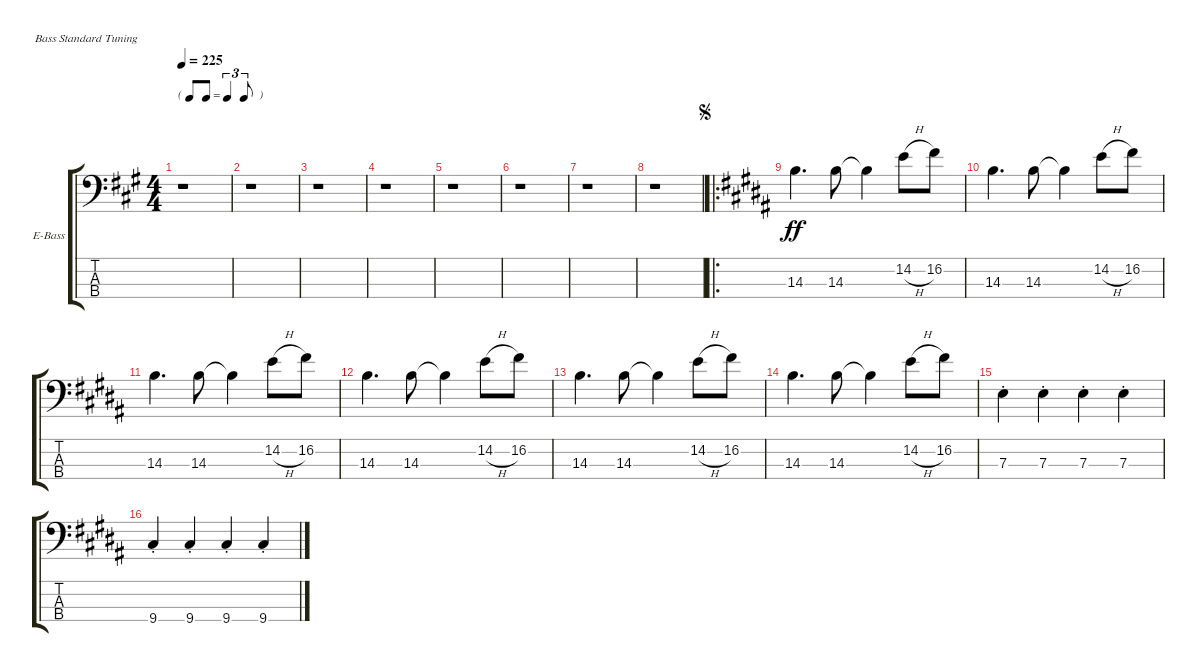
\defaultSystemsLayout 4
\bracketExtendMode groupsimilarinstruments
\firstSystemTrackNameOrientation horizontal
\otherSystemsTrackNameOrientation horizontal
\track ("Electric Bass" "E-Bass") {instrument electricbassfinger}
\staff {score tabs}
\tuning (G2 D2 A1 E1)
\ts (4 4)
\tf triplet8th
\tempo 225
\clef f4
\ks a
r.1{dy ff instrument electricbassfinger} |
r.1 |
r.1 |
r.1 |
r.1 |
r.1 |
r.1 |
r.1 |
\ro
\jump segno
\ks b
14.3.4{d} 14.3.8 14.3{t}.4 14.2{h}.8 16.2.8 |
14.3.4{d} 14.3.8 14.3{t}.4 14.2{h}.8 16.2.8 |
14.3.4{d} 14.3.8 14.3{t}.4 14.2{h}.8 16.2.8 |
14.3.4{d} 14.3.8 14.3{t}.4 14.2{h}.8 16.2.8 |
14.3.4{d} 14.3.8 14.3{t}.4 14.2{h}.8 16.2.8 |
14.3.4{d} 14.3.8 14.3{t}.4 14.2{h}.8 16.2.8 |
7.3{st}.4 7.3{st}.4 7.3{st}.4 7.3{st}.4 |
9.4{st}.4 9.4{st}.4 9.4{st}.4 9.4{st}.4
